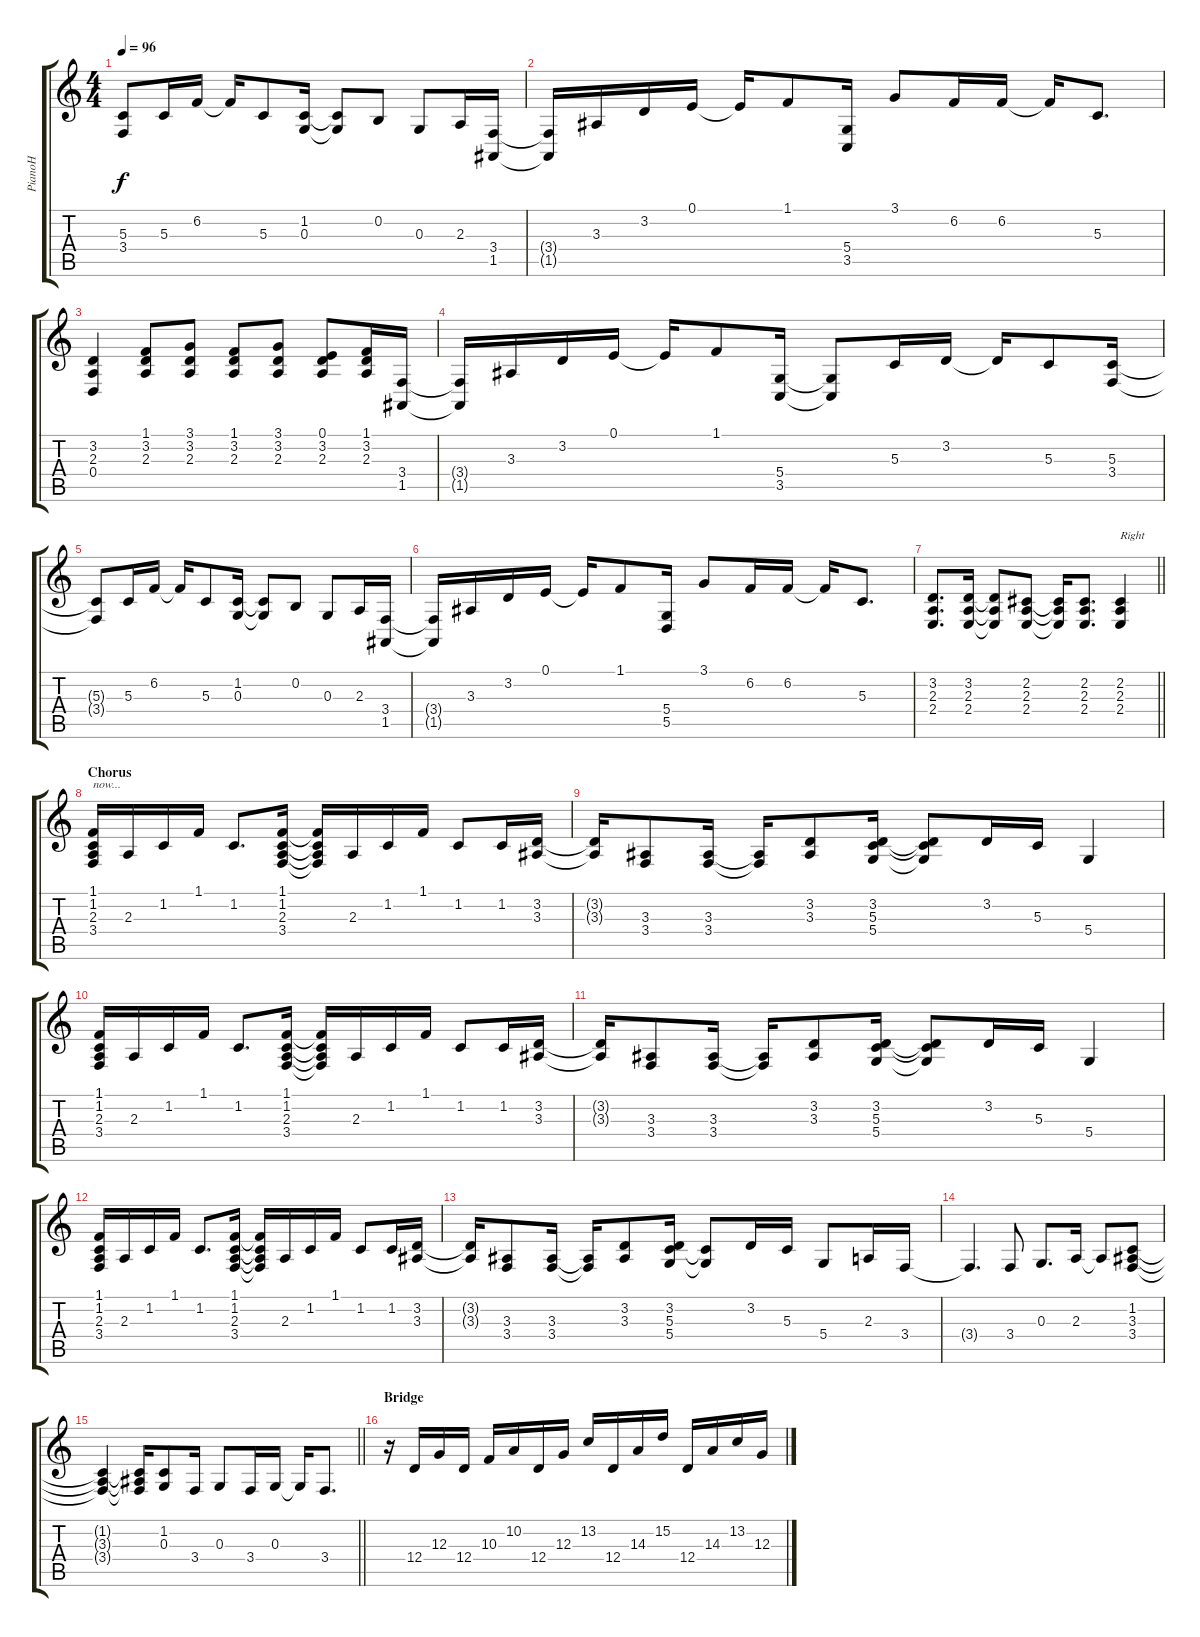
\track ("PianoH" "PianoH") {instrument acousticgrandpiano}
\staff {score tabs}
\tuning (E4 B3 G3 D3 A2 E2) {hide}
\ts (4 4)
\tempo 96
\clef g2
\ks c
(5.3{t} 3.4{t}).8{dy f} 5.3.16 6.2.16 6.2{t}.16 5.3.8 (1.2 0.3).16 (1.2{t} 0.3{t}).8 0.2.8 0.3.8 2.3.16 (3.4 1.5).16 |
(3.4{t} 1.5{t}).16 3.3.16 3.2.16 0.1.16 0.1{t}.16 1.1.8 (5.4 3.5).16 3.1.8 6.2.16 6.2.16 6.2{t}.16 5.3.8{d} |
(3.2 2.3 0.4).4 (1.1 3.2 2.3).8 (3.1 3.2 2.3).8 (1.1 3.2 2.3).8 (3.1 3.2 2.3).8 (0.1 3.2 2.3).8 (1.1 3.2 2.3).16 (3.4 1.5).16 |
(3.4{t} 1.5{t}).16 3.3.16 3.2.16 0.1.16 0.1{t}.16 1.1.8 (5.4 3.5).16 (5.4{t} 3.5{t}).8 5.3.16 3.2.16 3.2{t}.16 5.3.8 (5.3 3.4).16 |
(5.3{t} 3.4{t}).8 5.3.16 6.2.16 6.2{t}.16 5.3.8 (1.2 0.3).16 (1.2{t} 0.3{t}).8 0.2.8 0.3.8 2.3.16 (3.4 1.5).16 |
(3.4{t} 1.5{t}).16 3.3.16 3.2.16 0.1.16 0.1{t}.16 1.1.8 (5.4 5.5).16 3.1.8 6.2.16 6.2.16 6.2{t}.16 5.3.8{d} |
\barLineRight lightlight
(3.2 2.3 2.4).8{d} (3.2 2.3 2.4).16 (3.2{t} 2.3{t} 2.4{t}).8 (2.2 2.3 2.4).8 (2.2{t} 2.3{t} 2.4{t}).16 (2.2 2.3 2.4).8{d} (2.2 2.3 2.4).4{txt "Right"} |
\section ("" "Chorus")
(1.1 1.2 2.3 3.4).16{txt "now..."} 2.3.16 1.2.16 1.1.16 1.2.8{d} (1.1 1.2 2.3 3.4).16 (1.1{t} 1.2{t} 2.3{t} 3.4{t}).16 2.3.16 1.2.16 1.1.16 1.2.8 1.2.16 (3.2 3.3).16 |
(3.2{t} 3.3{t}).16 (3.3 3.4).8 (3.3 3.4).16 (3.3{t} 3.4{t}).16 (3.2 3.3).8 (3.2 5.3 5.4).16 (3.2{t} 5.3{t} 5.4{t}).8 3.2.16 5.3.16 5.4.4 |
(1.1 1.2 2.3 3.4).16 2.3.16 1.2.16 1.1.16 1.2.8{d} (1.1 1.2 2.3 3.4).16 (1.1{t} 1.2{t} 2.3{t} 3.4{t}).16 2.3.16 1.2.16 1.1.16 1.2.8 1.2.16 (3.2 3.3).16 |
(3.2{t} 3.3{t}).16 (3.3 3.4).8 (3.3 3.4).16 (3.3{t} 3.4{t}).16 (3.2 3.3).8 (3.2 5.3 5.4).16 (3.2{t} 5.3{t} 5.4{t}).8 3.2.16 5.3.16 5.4.4 |
(1.1 1.2 2.3 3.4).16 2.3.16 1.2.16 1.1.16 1.2.8{d} (1.1 1.2 2.3 3.4).16 (1.1{t} 1.2{t} 2.3{t} 3.4{t}).16 2.3.16 1.2.16 1.1.16 1.2.8 1.2.16 (3.2 3.3).16 |
(3.2{t} 3.3{t}).16 (3.3 3.4).8 (3.3 3.4).16 (3.3{t} 3.4{t}).16 (3.2 3.3).8 (3.2 5.3 5.4).16 (5.3{t} 5.4{t}).8 3.2.16 5.3.16 5.4.8 2.3.16 3.4.16 |
3.4{t}.4{d} 3.4.8 0.3.8{d} 2.3.16 2.3{t}.8 (1.2 3.3 3.4).8 |
\barLineRight lightlight
(1.2{t} 3.3{t} 3.4{t}).4 (1.2{t} 3.3{t} 3.4{t}).16 (1.2 0.3).8 3.4.16 0.3.8 3.4.16 0.3.16 0.3{t}.16 3.4.8{d} |
\section ("" "Bridge")
r.16 12.4.16 12.3.16 12.4.16 10.3.16 10.2.16 12.4.16 12.3.16 13.2.16 12.4.16 14.3.16 15.2.16 12.4.16 14.3.16 13.2.16 12.3.16
